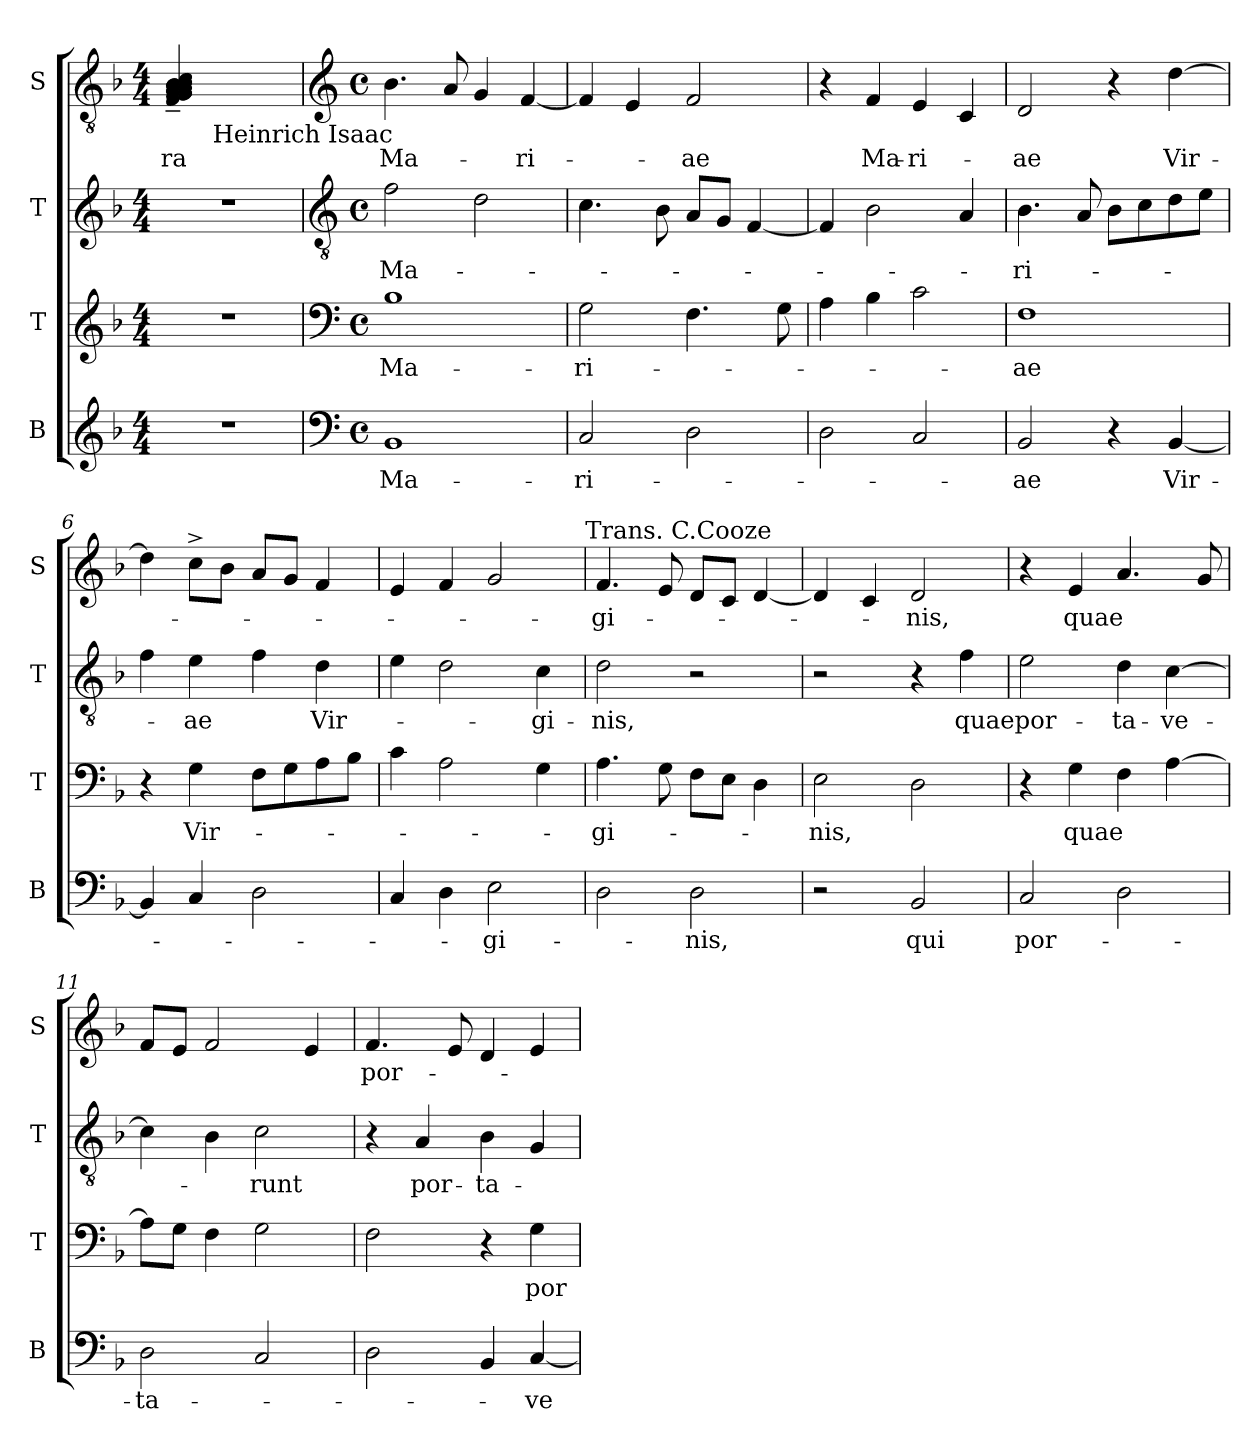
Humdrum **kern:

**kern	**text	**kern	**text	**kern	**text	**kern	**text
*part4	*part4	*part3	*part3	*part2	*part2	*part1	*part1
*staff4	*staff4	*staff3	*staff3	*staff2	*staff2	*staff1	*staff1
*I"B	*	*I"T	*	*I"T	*	*I"S	*
*I'B	*	*I'T	*	*I'T	*	*I'S	*
*clefG2	*	*clefG2	*	*clefG2	*	*clefGv2	*
*k[b-]	*	*k[b-]	*	*k[b-]	*	*k[b-]	*
*F:	*	*F:	*	*F:	*	*F:	*
*M4/4	*	*M4/4	*	*M4/4	*	*M4/4	*
=1	=1	=1	=1	=1	=1	=1	=1
!	!	!	!	!	!	!	!LO:LY:b
1r	.	1r	.	1r	.	(4F/~< 4G/~< 4G/~< 4G/~< 4A/~< 4A/~< 4A/~< 4B-/~< 4B-/~< 4B-/~< 4B-/~< 4c/~<	-ra
!	!	!	!	!	!	!LO:TX:b:t=Heinrich Isaac	!
.	.	.	.	.	.	2.ryy	.
!!LO:LB:g=z
=2	=2	=2	=2	=2	=2	=2	=2
*clefF4	*	*clefF4	*	*clefGv2	*	*clefG2	*
*M4/4	*	*M4/4	*	*M4/4	*	*M4/4	*
*met(c)	*	*met(c)	*	*met(c)	*	*met(c)	*
!	!LO:LY:b	!	!LO:LY:b	!	!LO:LY:b	!	!LO:LY:b
1BB-	Ma-	1B-	Ma-	2f\	Ma-	4.b-\	Ma-
.	.	.	.	.	.	8a/	.
.	.	.	.	2d\	.	4g/	.
!	!	!	!	!	!	!	!LO:LY:b
.	.	.	.	.	.	[<4f/	-ri-
=3	=3	=3	=3	=3	=3	=3	=3
!	!LO:LY:b	!	!LO:LY:b	!	!	!	!
2C/	-ri-	2G\	-ri-	4.c\	.	4f/]	.
.	.	.	.	.	.	4e/	.
.	.	.	.	8B-\	.	.	.
!	!	!	!	!	!	!	!LO:LY:b
2D\	.	4.F\	.	8A/L	.	2f/	-ae
.	.	.	.	8G/J	.	.	.
.	.	.	.	[<4F/	.	.	.
.	.	8G\	.	.	.	.	.
=4	=4	=4	=4	=4	=4	=4	=4
2D\	.	4A\	.	4F/]	.	4r	.
!	!	!	!	!	!	!	!LO:LY:b
.	.	4B-\	.	2B-\	.	4f/	Ma-
!	!	!	!	!	!	!	!LO:LY:b:rj
2C/	.	2c\	.	.	.	4e/	-ri-
.	.	.	.	4A/	.	4c/	.
=5	=5	=5	=5	=5	=5	=5	=5
!	!LO:LY:b	!	!LO:LY:b	!	!LO:LY:b	!	!LO:LY:b
2BB-/	-ae	1F	-ae	4.B-\	-ri-	2d/	-ae
.	.	.	.	8A/	.	.	.
4r	.	.	.	8B-\L	.	4r	.
.	.	.	.	8c\	.	.	.
!	!LO:LY:b	!	!	!	!	!	!LO:LY:b
[<4BB-/	Vir-	.	.	8d\	.	[>4dd\	Vir-
.	.	.	.	8e\J	.	.	.
=6	=6	=6	=6	=6	=6	=6	=6
4BB-/]	.	4r	.	4f\	.	4dd\]	.
!	!	!	!LO:LY:b	!	!LO:LY:b	!	!
4C/	.	4G\	Vir-	4e\	-ae	8cc^>\L	.
.	.	.	.	.	.	8b-\J	.
2D\	.	8F\L	.	4f\	.	8a/L	.
.	.	8G\	.	.	.	8g/J	.
!	!	!	!	!	!LO:LY:b	!	!
.	.	8A\	.	4d\	Vir-	4f/	.
.	.	8B-\J	.	.	.	.	.
=7	=7	=7	=7	=7	=7	=7	=7
4C/	.	4c\	.	4e\	.	4e/	.
4D\	.	2A\	.	2d\	.	4f/	.
!	!LO:LY:b	!	!	!	!	!	!
2E\	-gi-	.	.	.	.	2g/	.
!	!	!	!	!	!LO:LY:b	!	!
.	.	4G\	.	4c\	-gi-	.	.
!	!	!	!	!	!	!LO:TX:a:t=Trans. C.Cooze	!
=8	=8	=8	=8	=8	=8	=8	=8
!	!	!	!LO:LY:b	!	!LO:LY:b	!	!LO:LY:b
2D\	.	4.A\	-gi-	2d\	-nis,	4.f/	-gi-
.	.	8G\	.	.	.	8e/	.
!	!LO:LY:b	!	!	!	!	!	!
2D\	-nis,	8F\L	.	2r	.	8d/L	.
.	.	8E\J	.	.	.	8c/J	.
.	.	4D\	.	.	.	[<4d/	.
!!LO:LB:g=z
=9	=9	=9	=9	=9	=9	=9	=9
!	!	!	!LO:LY:b	!	!	!	!
2r	.	2E\	-nis,	2r	.	4d/]	.
.	.	.	.	.	.	4c/	.
!	!LO:LY:b	!	!	!	!	!	!LO:LY:b
2BB-/	qui	2D\	.	4r	.	2d/	-nis,
!	!	!	!	!	!LO:LY:b	!	!
.	.	.	.	4f\	quae	.	.
=10	=10	=10	=10	=10	=10	=10	=10
!	!LO:LY:b	!	!	!	!LO:LY:b	!	!
2C/	por-	4r	.	2e\	por-	4r	.
!	!	!	!LO:LY:b	!	!	!	!LO:LY:b
.	.	4G\	quae	.	.	4e/	quae
!	!	!	!	!	!LO:LY:b	!	!
2D\	.	4F\	.	4d\	-ta-	4.a/	.
!	!	!	!	!	!LO:LY:b	!	!
.	.	[>4A\	.	[>4c\	-ve-	.	.
.	.	.	.	.	.	8g/	.
=11	=11	=11	=11	=11	=11	=11	=11
!	!LO:LY:b	!	!	!	!	!	!
2D\	-ta-	8A\L]	.	4c\]	.	8f/L	.
.	.	8G\J	.	.	.	8e/J	.
.	.	4F\	.	4B-\	.	2f/	.
!	!	!	!	!	!LO:LY:b	!	!
2C/	.	2G\	.	2c\	-runt	.	.
.	.	.	.	.	.	4e/	.
=12	=12	=12	=12	=12	=12	=12	=12
!	!	!	!	!	!	!	!LO:LY:b
2D\	.	2F\	.	4r	.	4.f/	por-
!	!	!	!	!	!LO:LY:b	!	!
.	.	.	.	4A/	por-	.	.
.	.	.	.	.	.	8e/	.
!	!	!	!	!	!LO:LY:b	!	!
4BB-/	.	4r	.	4B-\	-ta-	4d/	.
!	!LO:LY:b	!	!LO:LY:b	!	!	!	!
[<4C/	-ve-	4G\	por-	4G/	.	4e/	.
=	=	=	=	=	=	=	=
*-	*-	*-	*-	*-	*-	*-	*-
